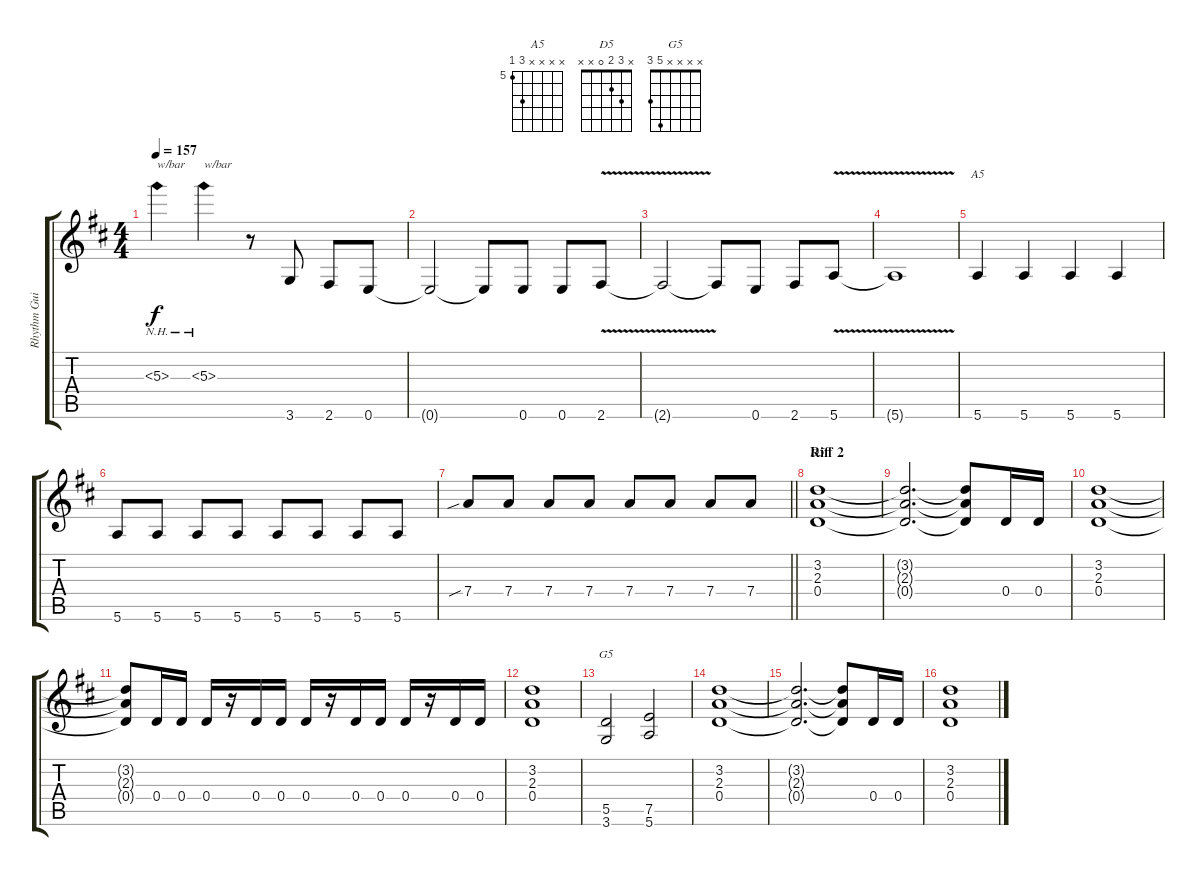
\track ("Rhythm Guitar" "Rhythm Gui") {instrument overdrivenguitar}
\staff {score tabs}
\tuning (E4 B3 G3 D3 A2 E2) {hide}
\chord ("A5" x x x x 7 5) {firstfret 5}
\chord ("D5" x 3 2 0 x x)
\chord ("G5" x x x x 5 3)
\ts (4 4)
\tempo 157
\clef g2
\ks d
5.3{nh}.4{txt "w/bar" dy f} 5.3{nh}.4{txt "w/bar"} r.8 3.6.8 2.6.8 0.6.8 |
0.6{t}.2 0.6{t}.8 0.6.8 0.6.8 2.6{v}.8 |
2.6{t}.2 2.6{t}.8 0.6.8 2.6.8 5.6{v}.8 |
5.6{t}.1 |
5.6.4{ch "A5"} 5.6.4 5.6.4 5.6.4 |
5.6.8 5.6.8 5.6.8 5.6.8 5.6.8 5.6.8 5.6.8 5.6.8 |
\barLineRight lightlight
7.4{sib}.8 7.4.8 7.4.8 7.4.8 7.4.8 7.4.8 7.4.8 7.4.8 |
\section ("" "Riff 2")
(3.2 2.3 0.4).1{ch "D5"} |
(3.2{t} 2.3{t} 0.4{t}).2{d} (3.2{t} 2.3{t} 0.4{t}).8 0.4.16 0.4.16 |
(3.2 2.3 0.4).1 |
(3.2{t} 2.3{t} 0.4{t}).8 0.4.16 0.4.16 0.4.16 r.16 0.4.16 0.4.16 0.4.16 r.16 0.4.16 0.4.16 0.4.16 r.16 0.4.16 0.4.16 |
(3.2 2.3 0.4).1 |
(5.5 3.6).2{ch "G5"} (7.5 5.6).2 |
(3.2 2.3 0.4).1 |
(3.2{t} 2.3{t} 0.4{t}).2{d} (3.2{t} 2.3{t} 0.4{t}).8 0.4.16 0.4.16 |
(3.2 2.3 0.4).1
